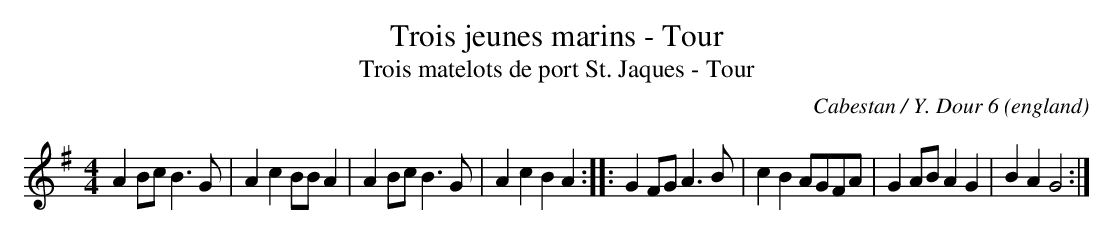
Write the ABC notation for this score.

X:1
T:Trois jeunes marins - Tour
T:Trois matelots de port St. Jaques - Tour
O:england
C:Cabestan / Y. Dour 6
M:4/4
L:1/8
K:G
A2BcB3G|A2c2BBA2|A2BcB3G|A2c2B2A2:|\
|:G2FGA3B|c2B2AGFA|G2ABA2G2|B2A2G4:|
